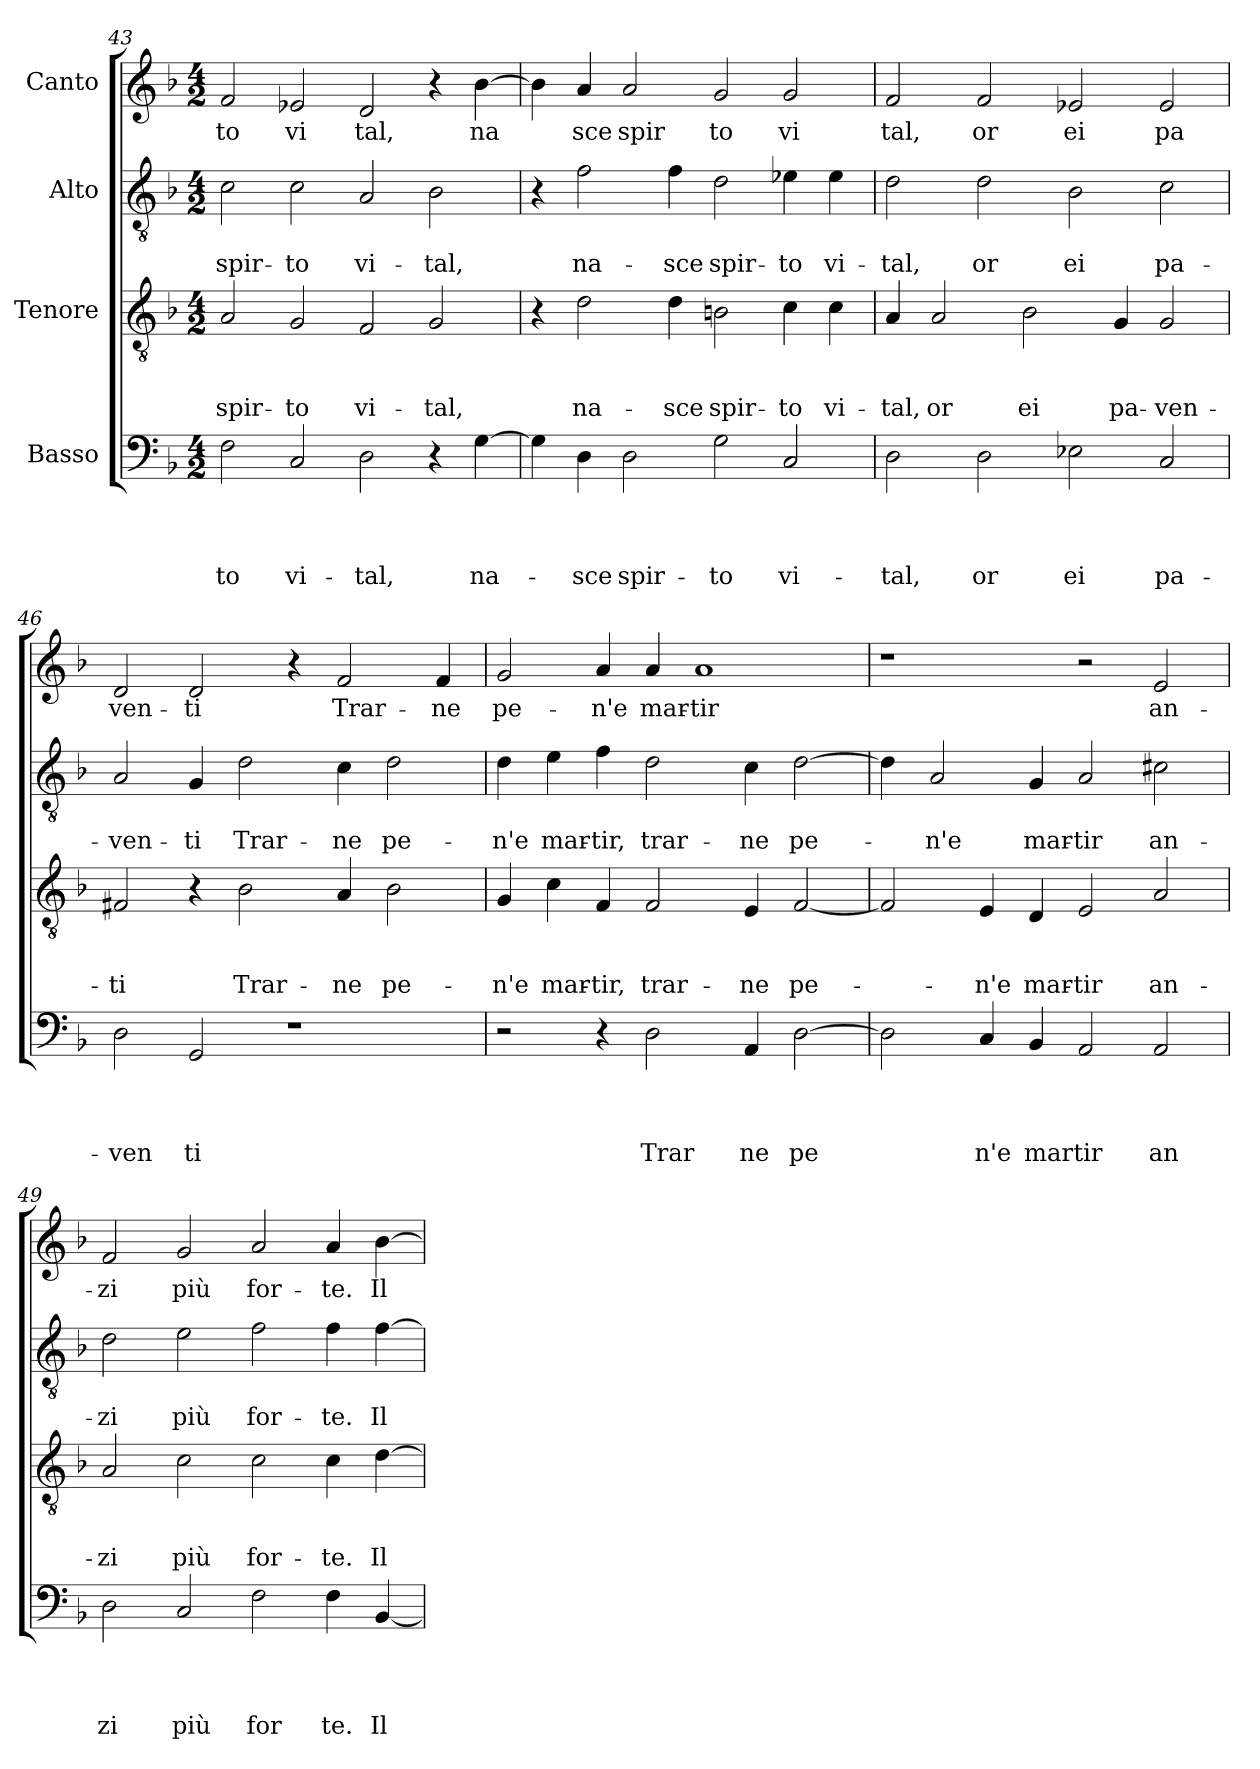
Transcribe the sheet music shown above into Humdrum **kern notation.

**kern	**text	**text	**text	**text	**kern	**text	**text	**text	**kern	**text	**text	**kern	**text
*part4	*part4	*part4	*part4	*part4	*part3	*part3	*part3	*part3	*part2	*part2	*part2	*part1	*part1
*staff4	*staff4	*staff4	*staff4	*staff4	*staff3	*staff3	*staff3	*staff3	*staff2	*staff2	*staff2	*staff1	*staff1
*I"Basso	*	*	*	*	*I"Tenore	*	*	*	*I"Alto	*	*	*I"Canto	*
*clefF4	*	*	*	*	*clefGv2	*	*	*	*clefGv2	*	*	*clefG2	*
*ITrd-3c-5	*	*	*	*	*	*	*	*	*ITrd-3c-5	*	*	*ITrd-3c-5	*
*k[b-e-]	*	*	*	*	*k[b-]	*	*	*	*k[b-e-]	*	*	*k[b-e-]	*
*B-:	*	*	*	*	*F:	*	*	*	*B-:	*	*	*B-:	*
*M4/2	*	*	*	*	*M4/2	*	*	*	*M4/2	*	*	*M4/2	*
=43	=43	=43	=43	=43	=43	=43	=43	=43	=43	=43	=43	=43	=43
!	!	!	!	!LO:LY:b	!	!	!	!LO:LY:b	!	!	!LO:LY:b	!	!LO:LY:b
2B-\	.	.	.	-to	2A/	.	.	spir-	2f\	.	spir-	2b-/	to
!	!	!	!	!LO:LY:b	!	!	!	!LO:LY:b	!	!	!LO:LY:b	!	!LO:LY:b
2F/	.	.	.	vi-	2G/	.	.	-to	2f\	.	-to	2a-X/	vi
!	!	!	!	!LO:LY:b	!	!	!	!LO:LY:b	!	!	!LO:LY:b	!	!LO:LY:b
2G\	.	.	.	-tal,	2F/	.	.	vi-	2d/	.	vi-	2g/	tal,
!	!	!	!	!	!	!	!	!LO:LY:b	!	!	!LO:LY:b	!	!
4r	.	.	.	.	2G/	.	.	-tal,	2e-\	.	-tal,	4r	.
!	!	!	!	!LO:LY:b	!	!	!	!	!	!	!	!	!LO:LY:b
[>4c\	.	.	.	na-	.	.	.	.	.	.	.	[>4ee-\	na
=44	=44	=44	=44	=44	=44	=44	=44	=44	=44	=44	=44	=44	=44
4c\]	.	.	.	.	4r	.	.	.	4r	.	.	4ee-\]	.
!	!	!	!	!LO:LY:b	!	!	!	!LO:LY:b	!	!	!LO:LY:b	!	!LO:LY:b
4G\	.	.	.	-sce	2d\	.	.	na-	2b-\	.	na-	4dd/	sce
!	!	!	!	!LO:LY:b	!	!	!	!	!	!	!	!	!LO:LY:b
2G\	.	.	.	spir-	.	.	.	.	.	.	.	2dd/	spir
!	!	!	!	!	!	!	!	!LO:LY:b	!	!	!LO:LY:b	!	!
.	.	.	.	.	4d\	.	.	-sce	4b-\	.	-sce	.	.
!	!	!	!	!LO:LY:b	!	!	!	!LO:LY:b	!	!	!LO:LY:b	!	!LO:LY:b
2c\	.	.	.	-to	2Bn\	.	.	spir-	2g\	.	spir-	2cc/	to
!	!	!	!	!LO:LY:b	!	!	!	!LO:LY:b	!	!	!LO:LY:b	!	!LO:LY:b
2F/	.	.	.	vi-	4c\	.	.	-to	4a-X\	.	-to	2cc/	vi
!	!	!	!	!	!	!	!	!LO:LY:b	!	!	!LO:LY:b	!	!
.	.	.	.	.	4c\	.	.	vi-	4a-\	.	vi-	.	.
=45	=45	=45	=45	=45	=45	=45	=45	=45	=45	=45	=45	=45	=45
!	!	!	!	!LO:LY:b	!	!	!	!LO:LY:b	!	!	!LO:LY:b	!	!LO:LY:b
2G\	.	.	.	-tal,	4A/	.	.	-tal,	2g\	.	-tal,	2b-/	tal,
!	!	!	!	!	!	!	!	!LO:LY:b	!	!	!	!	!
.	.	.	.	.	2A/	.	.	or	.	.	.	.	.
!	!	!	!	!LO:LY:b	!	!	!	!	!	!	!LO:LY:b	!	!LO:LY:b
2G\	.	.	.	or	.	.	.	.	2g\	.	or	2b-/	or
!	!	!	!	!	!	!	!	!LO:LY:b	!	!	!	!	!
.	.	.	.	.	2B-\	.	.	ei	.	.	.	.	.
!	!	!	!	!LO:LY:b	!	!	!	!	!	!	!LO:LY:b	!	!LO:LY:b
2A-X\	.	.	.	ei	.	.	.	.	2e-\	.	ei	2a-X/	ei
!	!	!	!	!	!	!	!	!LO:LY:b	!	!	!	!	!
.	.	.	.	.	4G/	.	.	pa-	.	.	.	.	.
!	!	!	!	!LO:LY:b	!	!	!	!LO:LY:b	!	!	!LO:LY:b	!	!LO:LY:b
2F/	.	.	.	pa-	2G/	.	.	-ven-	2f\	.	pa-	2a-/	pa
!!LO:LB:g=z
=46	=46	=46	=46	=46	=46	=46	=46	=46	=46	=46	=46	=46	=46
!	!	!	!	!LO:LY:b	!	!	!	!LO:LY:b	!	!	!LO:LY:b	!	!LO:LY:b
2G\	.	.	.	-ven	2F#X/	.	.	-ti	2d/	.	-ven-	2g/	ven-
!	!	!	!	!LO:LY:b	!	!	!	!	!	!	!LO:LY:b	!	!LO:LY:b
2C/	.	.	.	ti	4r	.	.	.	4c/	.	-ti	2g/	-ti
!	!	!	!	!	!	!	!	!LO:LY:b	!	!	!LO:LY:b	!	!
.	.	.	.	.	2B-\	.	.	Trar-	2g\	.	Trar-	.	.
1r	.	.	.	.	.	.	.	.	.	.	.	4r	.
!	!	!	!	!	!	!	!	!LO:LY:b	!	!	!LO:LY:b	!	!LO:LY:b
.	.	.	.	.	4A/	.	.	-ne	4f\	.	-ne	2b-/	Trar-
!	!	!	!	!	!	!	!	!LO:LY:b	!	!	!LO:LY:b	!	!
.	.	.	.	.	2B-\	.	.	pe-	2g\	.	pe-	.	.
!	!	!	!	!	!	!	!	!	!	!	!	!	!LO:LY:b
.	.	.	.	.	.	.	.	.	.	.	.	4b-/	-ne
=47	=47	=47	=47	=47	=47	=47	=47	=47	=47	=47	=47	=47	=47
!	!	!	!	!	!	!	!	!LO:LY:b	!	!	!LO:LY:b	!	!LO:LY:b
2r	.	.	.	.	4G/	.	.	-n'e	4g\	.	-n'e	2cc/	pe-
!	!	!	!	!	!	!	!	!LO:LY:b	!	!	!LO:LY:b	!	!
.	.	.	.	.	4c\	.	.	mar-	4a\	.	mar-	.	.
!	!	!	!	!	!	!	!	!LO:LY:b	!	!	!LO:LY:b	!	!LO:LY:b
4r	.	.	.	.	4F/	.	.	-tir,	4b-\	.	-tir,	4dd/	-n'e
!	!	!	!	!LO:LY:b	!	!	!	!LO:LY:b	!	!	!LO:LY:b	!	!LO:LY:b
2G\	.	.	.	Trar	2F/	.	.	trar-	2g\	.	trar-	4dd/	mar-
!	!	!	!	!	!	!	!	!	!	!	!	!	!LO:LY:b
.	.	.	.	.	.	.	.	.	.	.	.	1dd	-tir
!	!	!	!	!LO:LY:b	!	!	!	!LO:LY:b	!	!	!LO:LY:b	!	!
4D/	.	.	.	ne	4E/	.	.	-ne	4f\	.	-ne	.	.
!	!	!	!	!LO:LY:b	!	!	!	!LO:LY:b	!	!	!LO:LY:b	!	!
[>2G\	.	.	.	pe	[<2F/	.	.	pe-	[>2g\	.	pe-	.	.
=48	=48	=48	=48	=48	=48	=48	=48	=48	=48	=48	=48	=48	=48
2G\]	.	.	.	.	2F/]	.	.	.	4g\]	.	.	1r	.
!	!	!	!	!	!	!	!	!	!	!	!LO:LY:b	!	!
.	.	.	.	.	.	.	.	.	2d/	.	-n'e	.	.
!	!	!	!	!LO:LY:b	!	!	!	!LO:LY:b	!	!	!	!	!
4F/	.	.	.	n'e	4E/	.	.	-n'e	.	.	.	.	.
!	!	!	!	!LO:LY:b	!	!	!	!LO:LY:b	!	!	!LO:LY:b	!	!
4E-/	.	.	.	mar	4D/	.	.	mar-	4c/	.	mar-	.	.
!	!	!	!	!LO:LY:b	!	!	!	!LO:LY:b	!	!	!LO:LY:b	!	!
2D/	.	.	.	tir	2E/	.	.	-tir	2d/	.	-tir	2r	.
!	!	!	!	!LO:LY:b	!	!	!	!LO:LY:b	!	!	!LO:LY:b	!	!LO:LY:b
2D/	.	.	.	an	2A/	.	.	an-	2f#X\	.	an-	2a/	an-
=49	=49	=49	=49	=49	=49	=49	=49	=49	=49	=49	=49	=49	=49
!	!	!	!	!LO:LY:b	!	!	!	!LO:LY:b	!	!	!LO:LY:b	!	!LO:LY:b
2G\	.	.	.	zi	2A/	.	.	-zi	2g\	.	-zi	2b-/	-zi
!	!	!	!	!LO:LY:b	!	!	!	!LO:LY:b	!	!	!LO:LY:b	!	!LO:LY:b
2F/	.	.	.	più	2c\	.	.	più	2a\	.	più	2cc/	più
!	!	!	!	!LO:LY:b	!	!	!	!LO:LY:b	!	!	!LO:LY:b	!	!LO:LY:b
2B-\	.	.	.	for	2c\	.	.	for-	2b-\	.	for-	2dd/	for-
!	!	!	!	!LO:LY:b	!	!	!	!LO:LY:b	!	!	!LO:LY:b	!	!LO:LY:b
4B-\	.	.	.	te.	4c\	.	.	-te.	4b-\	.	-te.	4dd/	-te.
!	!	!	!	!LO:LY:b	!	!	!	!LO:LY:b	!	!	!LO:LY:b	!	!LO:LY:b
[<4E-/	.	.	.	Il	[>4d\	.	.	Il	[>4b-\	.	Il	[>4ee-\	Il
=	=	=	=	=	=	=	=	=	=	=	=	=	=
*-	*-	*-	*-	*-	*-	*-	*-	*-	*-	*-	*-	*-	*-
